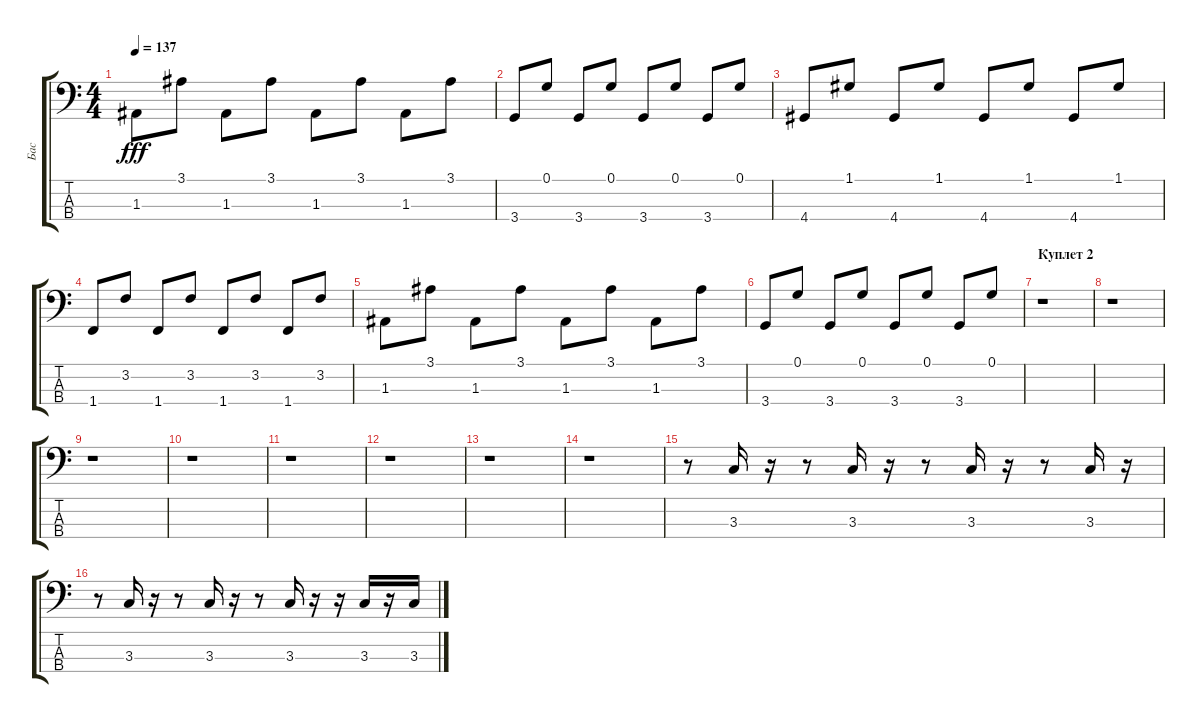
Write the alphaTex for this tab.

\track ("Бас" "Бас") {instrument electricbasspick}
\staff {score tabs}
\tuning (G2 D2 A1 E1) {hide}
\ts (4 4)
\tempo 137
\clef f4
\ks c
1.3.8{dy fff} 3.1.8 1.3.8 3.1.8 1.3.8 3.1.8 1.3.8 3.1.8 |
3.4.8 0.1.8 3.4.8 0.1.8 3.4.8 0.1.8 3.4.8 0.1.8 |
4.4.8 1.1.8 4.4.8 1.1.8 4.4.8 1.1.8 4.4.8 1.1.8 |
1.4.8 3.2.8 1.4.8 3.2.8 1.4.8 3.2.8 1.4.8 3.2.8 |
1.3.8 3.1.8 1.3.8 3.1.8 1.3.8 3.1.8 1.3.8 3.1.8 |
3.4.8 0.1.8 3.4.8 0.1.8 3.4.8 0.1.8 3.4.8 0.1.8 |
\section ("" "Куплет 2")
r.1 |
r.1 |
r.1 |
r.1 |
r.1 |
r.1 |
r.1 |
r.1 |
r.8 3.3.16 r.16 r.8 3.3.16 r.16 r.8 3.3.16 r.16 r.8 3.3.16 r.16 |
r.8 3.3.16 r.16 r.8 3.3.16 r.16 r.8 3.3.16 r.16 r.16 3.3.16 r.16 3.3.16
